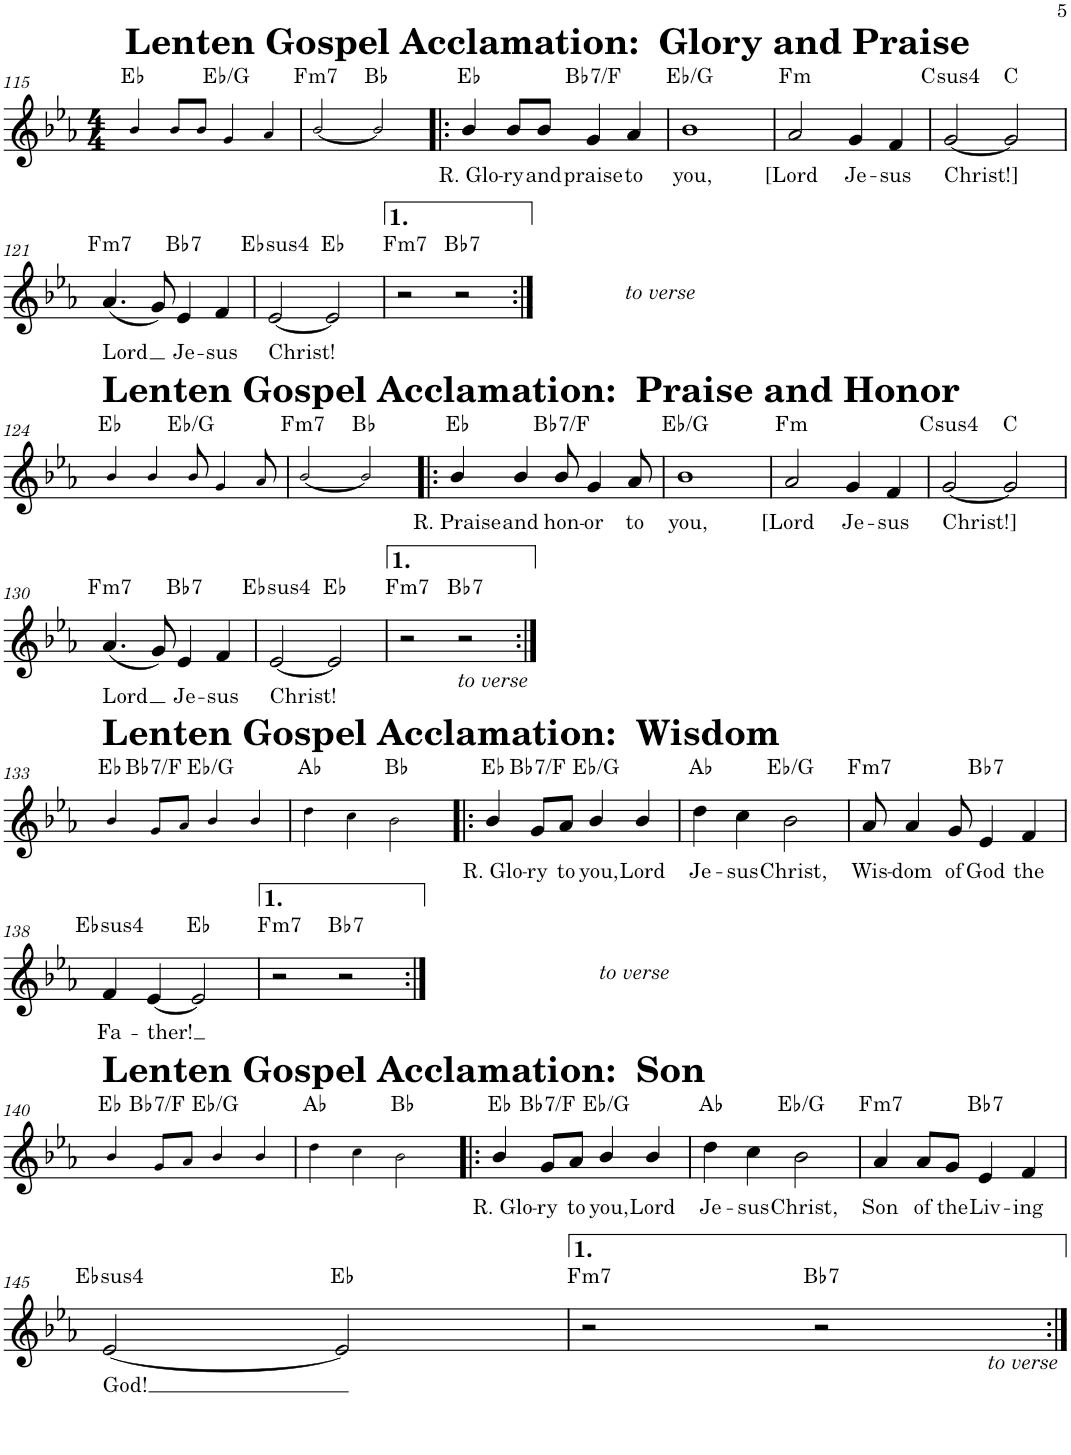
**kern	**text	**harte
*part1	*part1	*part1
*staff1	*staff1	*
*I"Piano	*	*
*I'Pno.	*	*
!!LO:PB:g=z
*clefG2	*	*
*k[b-e-a-]	*	*
*M4/4	*	*
=115	=115	=115
!LO:TX:a:B:t=Lenten Gospel Acclamation&colon;  Glory and Praise	!	!
4b-!/	.	Eb:maj
8b-!/L	.	.
8b-!/J	.	.
4g!/	.	Eb:maj/3
4a-!/	.	.
=116	=116	=116
!	!	!LO:H:kt=m7
[2b-!/	.	F:min7
2b-!/]	.	Bb:maj
=117!|:	=117!|:	=117!|:
!	!LO:LY:b	!
4b-/	R. Glo-	Eb:maj
!	!LO:LY:b	!
8b-/L	-ry	.
!	!LO:LY:b	!
8b-/J	and	.
!	!LO:LY:b	!LO:H:kt=7
4g/	praise	Bb:7/5
!	!LO:LY:b	!
4a-/	to	.
=118	=118	=118
!	!LO:LY:b	!
1b-	you,	Eb:maj/3
=119	=119	=119
!	!LO:LY:b	!LO:H:kt=m
2a-/	-[Lord	F:min
!	!LO:LY:b	!
4g/	Je-	.
!	!LO:LY:b	!
4f/	-sus	.
=120	=120	=120
!	!LO:LY:b	!LO:H:kt=4
[2g/	-Christ!]	C:sus4
2g/]	.	C:maj
!!LO:LB:g=z
=121	=121	=121
!	!LO:LY:b	!LO:H:kt=m7
(4.a-/	Lord	F:min7
8g/)	.	.
!	!LO:LY:b	!LO:H:kt=7
4e-/	Je-	Bb:7
!	!LO:LY:b	!
4f/	-sus	.
=122	=122	=122
!	!LO:LY:b	!LO:H:kt=4
[2e-/	-Christ!	Eb:sus4
2e-/]	.	Eb:maj
=123	=123	=123
!	!	!LO:H:kt=m7
2r	.	F:min7
!LO:TX:b:i:t=to verse	!	!LO:H:kt=7
2r	.	Bb:7
!!LO:LB:g=z
=124:|!	=124:|!	=124:|!
!LO:TX:a:B:t=Lenten Gospel Acclamation&colon;  Praise and Honor	!	!
4b-!/	.	Eb:maj
4b-!/	.	.
8b-!/	.	Eb:maj/3
4g!/	.	.
8a-!/	.	.
=125	=125	=125
!	!	!LO:H:kt=m7
[2b-!/	.	F:min7
2b-!/]	.	Bb:maj
=126!|:	=126!|:	=126!|:
!	!LO:LY:b	!
4b-/	R. Praise	Eb:maj
!	!LO:LY:b	!
4b-/	and	.
!	!LO:LY:b	!LO:H:kt=7
8b-/	hon-	Bb:7/5
!	!LO:LY:b	!
4g/	-or	.
!	!LO:LY:b	!
8a-/	to	.
=127	=127	=127
!	!LO:LY:b	!
1b-	you,	Eb:maj/3
=128	=128	=128
!	!LO:LY:b	!LO:H:kt=m
2a-/	-[Lord	F:min
!	!LO:LY:b	!
4g/	Je-	.
!	!LO:LY:b	!
4f/	-sus	.
=129	=129	=129
!	!LO:LY:b	!LO:H:kt=4
[2g/	-Christ!]	C:sus4
2g/]	.	C:maj
!!LO:LB:g=z
=130	=130	=130
!	!LO:LY:b	!LO:H:kt=m7
(4.a-/	Lord	F:min7
8g/)	.	.
!	!LO:LY:b	!LO:H:kt=7
4e-/	Je-	Bb:7
!	!LO:LY:b	!
4f/	-sus	.
=131	=131	=131
!	!LO:LY:b	!LO:H:kt=4
[2e-/	-Christ!	Eb:sus4
2e-/]	.	Eb:maj
=132	=132	=132
!	!	!LO:H:kt=m7
2r	.	F:min7
!LO:TX:b:i:t=to verse	!	!LO:H:kt=7
2r	.	Bb:7
!!LO:LB:g=z
=133:|!	=133:|!	=133:|!
!LO:TX:a:B:t=Lenten Gospel Acclamation&colon;  Wisdom	!	!
4b-!/	.	Eb:maj
!	!	!LO:H:kt=7
8g!/L	.	Bb:7/5
8a-!/J	.	.
4b-!/	.	Eb:maj/3
4b-!/	.	.
=134	=134	=134
4dd!\	.	Ab:maj
4cc!\	.	.
2b-!\	.	Bb:maj
=135!|:	=135!|:	=135!|:
!	!LO:LY:b	!
4b-/	R. Glo-	Eb:maj
!	!LO:LY:b	!LO:H:kt=7
8g/L	-ry	Bb:7/5
!	!LO:LY:b	!
8a-/J	to	.
!	!LO:LY:b	!
4b-/	you,	Eb:maj/3
!	!LO:LY:b	!
4b-/	Lord	.
=136	=136	=136
!	!LO:LY:b	!
4dd\	Je-	Ab:maj
!	!LO:LY:b	!
4cc\	-sus	.
!	!LO:LY:b	!
2b-\	Christ,	Eb:maj/3
=137	=137	=137
!	!LO:LY:b	!LO:H:kt=m7
8a-/	-Wis-	F:min7
!	!LO:LY:b	!
4a-/	-dom	.
!	!LO:LY:b	!
8g/	of	.
!	!LO:LY:b	!LO:H:kt=7
4e-/	God	Bb:7
!	!LO:LY:b	!
4f/	the	.
!!LO:LB:g=z
=138	=138	=138
!	!LO:LY:b	!LO:H:kt=4
4f/	Fa-	Eb:sus4
!	!LO:LY:b	!
[4e-/	-ther!	.
2e-/]	.	Eb:maj
=139	=139	=139
!	!	!LO:H:kt=m7
2r	.	F:min7
!LO:TX:b:i:t=to verse	!	!LO:H:kt=7
2r	.	Bb:7
!!LO:LB:g=z
=140:|!	=140:|!	=140:|!
!LO:TX:a:B:t=Lenten Gospel Acclamation&colon;  Son	!	!
4b-!/	.	Eb:maj
!	!	!LO:H:kt=7
8g!/L	.	Bb:7/5
8a-!/J	.	.
4b-!/	.	Eb:maj/3
4b-!/	.	.
=141	=141	=141
4dd!\	.	Ab:maj
4cc!\	.	.
2b-!\	.	Bb:maj
=142!|:	=142!|:	=142!|:
!	!LO:LY:b	!
4b-/	R. Glo-	Eb:maj
!	!LO:LY:b	!LO:H:kt=7
8g/L	-ry	Bb:7/5
!	!LO:LY:b	!
8a-/J	to	.
!	!LO:LY:b	!
4b-/	you,	Eb:maj/3
!	!LO:LY:b	!
4b-/	Lord	.
=143	=143	=143
!	!LO:LY:b	!
4dd\	Je-	Ab:maj
!	!LO:LY:b	!
4cc\	-sus	.
!	!LO:LY:b	!
2b-\	Christ,	Eb:maj/3
=144	=144	=144
!	!LO:LY:b	!LO:H:kt=m7
4a-/	-Son	F:min7
!	!LO:LY:b	!
8a-/L	of	.
!	!LO:LY:b	!
8g/J	the	.
!	!LO:LY:b	!LO:H:kt=7
4e-/	Liv-	Bb:7
!	!LO:LY:b	!
4f/	-ing	.
!!LO:LB:g=z
=145	=145	=145
!	!LO:LY:b	!LO:H:kt=4
[2e-/	-God!	Eb:sus4
2e-/]	.	Eb:maj
=146	=146	=146
!	!	!LO:H:kt=m7
2r	.	F:min7
!LO:TX:b:i:t=to verse	!	!LO:H:kt=7
2r	.	Bb:7
=:|!	=:|!	=:|!
*-	*-	*-
